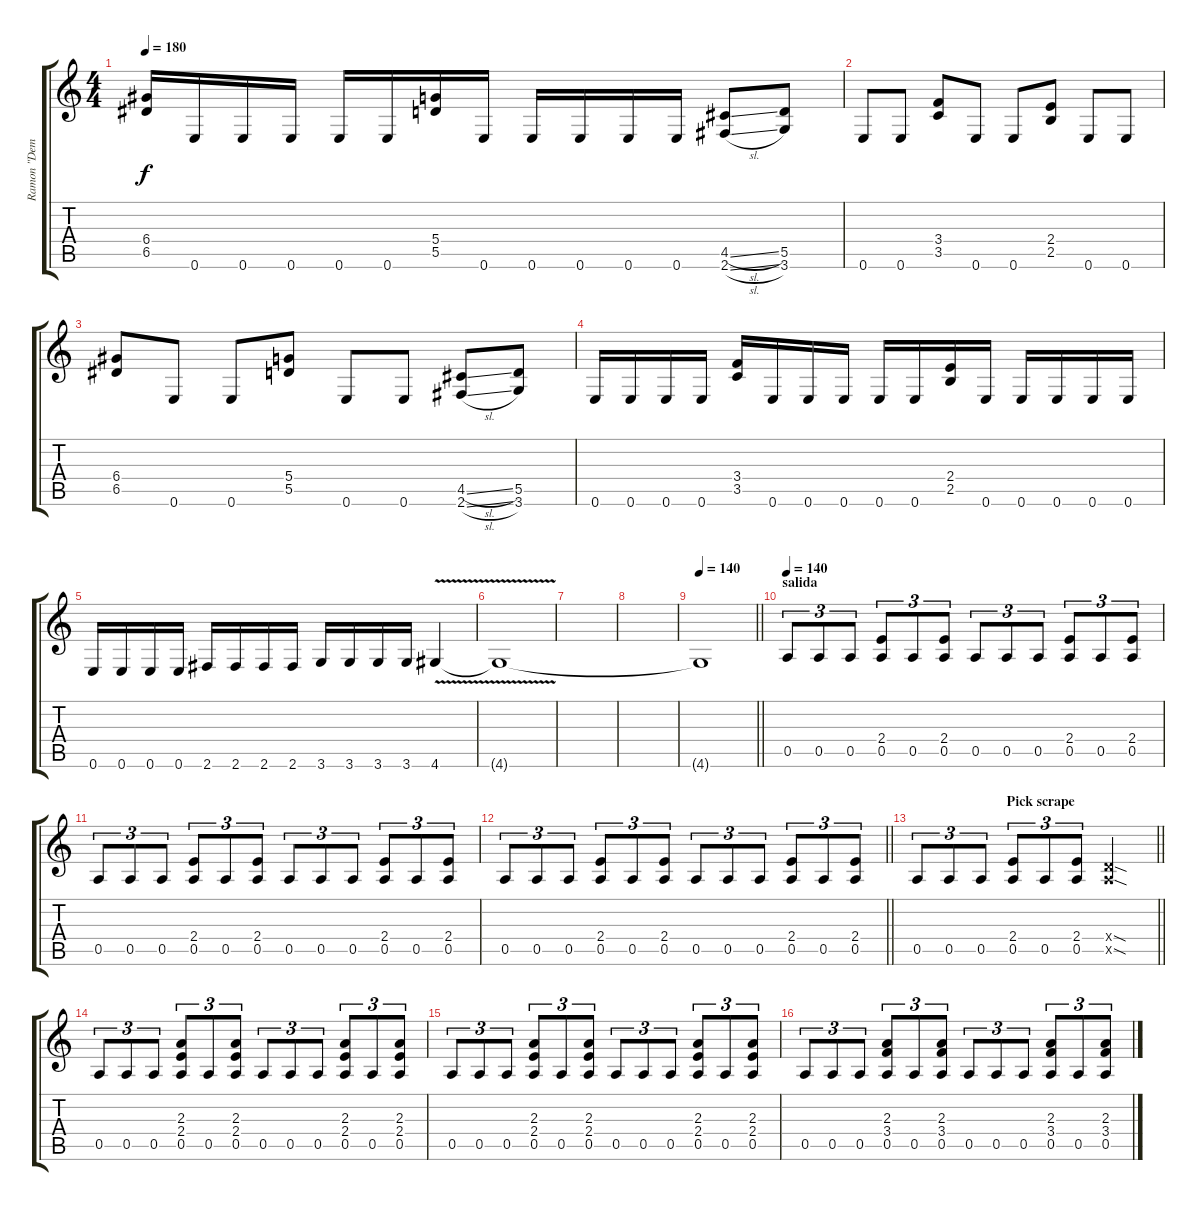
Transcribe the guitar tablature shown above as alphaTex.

\track ("Ramon \"Demian\" Espejo" "Ramon \"Dem") {instrument distortionguitar}
\staff {score tabs}
\tuning (E4 B3 G3 D3 A2 E2) {hide}
\ts (4 4)
\tempo 180
\clef g2
\ks c
(6.4 6.5).16{dy f} 0.6.16 0.6.16 0.6.16 0.6.16 0.6.16 (5.4 5.5).16 0.6.16 0.6.16 0.6.16 0.6.16 0.6.16 (4.5{sl} 2.6{sl}).8 (5.5 3.6).8 |
0.6.8 0.6.8 (3.4 3.5).8 0.6.8 0.6.8 (2.4 2.5).8 0.6.8 0.6.8 |
(6.4 6.5).8 0.6.8 0.6.8 (5.4 5.5).8 0.6.8 0.6.8 (4.5{sl} 2.6{sl}).8 (5.5 3.6).8 |
0.6.16 0.6.16 0.6.16 0.6.16 (3.4 3.5).16 0.6.16 0.6.16 0.6.16 0.6.16 0.6.16 (2.4 2.5).16 0.6.16 0.6.16 0.6.16 0.6.16 0.6.16 |
0.6.16 0.6.16 0.6.16 0.6.16 2.6.16 2.6.16 2.6.16 2.6.16 3.6.16 3.6.16 3.6.16 3.6.16 4.6{v}.4 |
4.6{t}.1 |
|
|
\tempo 140
\barLineRight lightlight
4.6{t}.1 |
\section ("" "salida")
\tempo 140
0.5.8{tu (3 2)} 0.5.8{tu (3 2)} 0.5.8{tu (3 2)} (2.4 0.5).8{tu (3 2)} 0.5.8{tu (3 2)} (2.4 0.5).8{tu (3 2)} 0.5.8{tu (3 2)} 0.5.8{tu (3 2)} 0.5.8{tu (3 2)} (2.4 0.5).8{tu (3 2)} 0.5.8{tu (3 2)} (2.4 0.5).8{tu (3 2)} |
0.5.8{tu (3 2)} 0.5.8{tu (3 2)} 0.5.8{tu (3 2)} (2.4 0.5).8{tu (3 2)} 0.5.8{tu (3 2)} (2.4 0.5).8{tu (3 2)} 0.5.8{tu (3 2)} 0.5.8{tu (3 2)} 0.5.8{tu (3 2)} (2.4 0.5).8{tu (3 2)} 0.5.8{tu (3 2)} (2.4 0.5).8{tu (3 2)} |
\barLineRight lightlight
0.5.8{tu (3 2)} 0.5.8{tu (3 2)} 0.5.8{tu (3 2)} (2.4 0.5).8{tu (3 2)} 0.5.8{tu (3 2)} (2.4 0.5).8{tu (3 2)} 0.5.8{tu (3 2)} 0.5.8{tu (3 2)} 0.5.8{tu (3 2)} (2.4 0.5).8{tu (3 2)} 0.5.8{tu (3 2)} (2.4 0.5).8{tu (3 2)} |
\section ("" "                           Pick scrape")
\barLineRight lightlight
0.5.8{tu (3 2)} 0.5.8{tu (3 2)} 0.5.8{tu (3 2)} (2.4 0.5).8{tu (3 2)} 0.5.8{tu (3 2)} (2.4 0.5).8{tu (3 2)} (0.4{sod x} 0.5{sod x}).2 |
0.5.8{tu (3 2)} 0.5.8{tu (3 2)} 0.5.8{tu (3 2)} (2.3 2.4 0.5).8{tu (3 2)} 0.5.8{tu (3 2)} (2.3 2.4 0.5).8{tu (3 2)} 0.5.8{tu (3 2)} 0.5.8{tu (3 2)} 0.5.8{tu (3 2)} (2.3 2.4 0.5).8{tu (3 2)} 0.5.8{tu (3 2)} (2.3 2.4 0.5).8{tu (3 2)} |
0.5.8{tu (3 2)} 0.5.8{tu (3 2)} 0.5.8{tu (3 2)} (2.3 2.4 0.5).8{tu (3 2)} 0.5.8{tu (3 2)} (2.3 2.4 0.5).8{tu (3 2)} 0.5.8{tu (3 2)} 0.5.8{tu (3 2)} 0.5.8{tu (3 2)} (2.3 2.4 0.5).8{tu (3 2)} 0.5.8{tu (3 2)} (2.3 2.4 0.5).8{tu (3 2)} |
0.5.8{tu (3 2)} 0.5.8{tu (3 2)} 0.5.8{tu (3 2)} (2.3 3.4 0.5).8{tu (3 2)} 0.5.8{tu (3 2)} (2.3 3.4 0.5).8{tu (3 2)} 0.5.8{tu (3 2)} 0.5.8{tu (3 2)} 0.5.8{tu (3 2)} (2.3 3.4 0.5).8{tu (3 2)} 0.5.8{tu (3 2)} (2.3 3.4 0.5).8{tu (3 2)}
